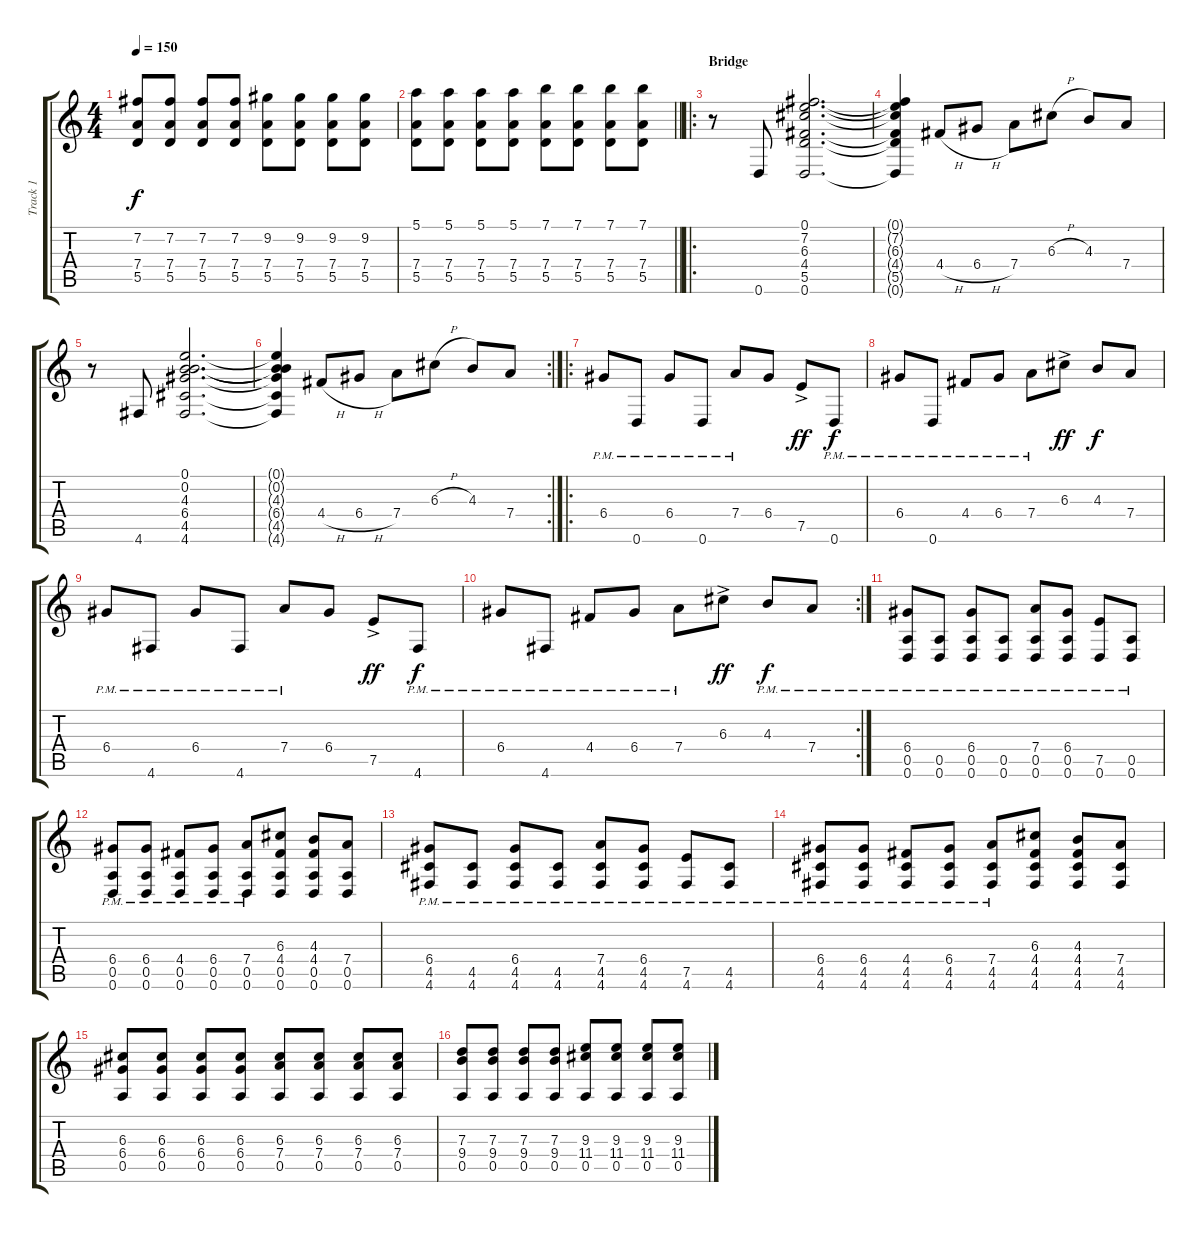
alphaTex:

\track ("Track 1" "Track 1") {instrument electricguitarclean}
\staff {score tabs}
\tuning (E4 B3 G3 D3 A2 D2) {hide}
\ts (4 4)
\tempo 150
\clef g2
\ks c
(7.2 7.4 5.5).8{dy f} (7.2 7.4 5.5).8 (7.2 7.4 5.5).8 (7.2 7.4 5.5).8 (9.2 7.4 5.5).8 (9.2 7.4 5.5).8 (9.2 7.4 5.5).8 (9.2 7.4 5.5).8 |
\barLineRight lightlight
(5.1 7.4 5.5).8 (5.1 7.4 5.5).8 (5.1 7.4 5.5).8 (5.1 7.4 5.5).8 (7.1 7.4 5.5).8 (7.1 7.4 5.5).8 (7.1 7.4 5.5).8 (7.1 7.4 5.5).8 |
\ro
\section ("" "Bridge")
r.8 0.6.8 (0.1 7.2 6.3 4.4 5.5 0.6).2{d} |
(0.1{t} 7.2{t} 6.3{t} 4.4{t} 5.5{t} 0.6{t}).4 4.4{h}.8 6.4{h}.8 7.4.8 6.3{h}.8 4.3.8 7.4.8 |
r.8 4.6.8 (0.1 0.2 4.3 6.4 4.5 4.6).2{d} |
\rc 2
(0.1{t} 0.2{t} 4.3{t} 6.4{t} 4.5{t} 4.6{t}).4 4.4{h}.8 6.4{h}.8 7.4.8 6.3{h}.8 4.3.8 7.4.8 |
\ro
6.4{pm}.8 0.6{pm}.8 6.4{pm}.8 0.6{pm}.8 7.4{pm}.8 6.4.8 7.5{ac}.8{dy ff} 0.6{pm}.8{dy f} |
6.4{pm}.8 0.6{pm}.8 4.4{pm}.8 6.4{pm}.8 7.4{pm}.8 6.3{ac}.8{dy ff} 4.3.8{dy f} 7.4.8 |
6.4{pm}.8 4.6{pm}.8 6.4{pm}.8 4.6{pm}.8 7.4{pm}.8 6.4.8 7.5{ac}.8{dy ff} 4.6{pm}.8{dy f} |
\rc 2
6.4{pm}.8 4.6{pm}.8 4.4{pm}.8 6.4{pm}.8 7.4{pm}.8 6.3{ac}.8{dy ff} 4.3{pm}.8{dy f} 7.4{pm}.8 |
(6.4{pm} 0.5{pm} 0.6{pm}).8 (0.5{pm} 0.6{pm}).8 (6.4{pm} 0.5{pm} 0.6{pm}).8 (0.5{pm} 0.6{pm}).8 (7.4{pm} 0.5{pm} 0.6{pm}).8 (6.4{pm} 0.5{pm} 0.6{pm}).8 (7.5{pm} 0.6{pm}).8 (0.5{pm} 0.6{pm}).8 |
(6.4{pm} 0.5{pm} 0.6{pm}).8 (6.4{pm} 0.5{pm} 0.6{pm}).8 (4.4{pm} 0.5{pm} 0.6{pm}).8 (6.4{pm} 0.5{pm} 0.6{pm}).8 (7.4{pm} 0.5{pm} 0.6{pm}).8 (6.3 4.4 0.5 0.6).8 (4.3 4.4 0.5 0.6).8 (7.4 0.5 0.6).8 |
(6.4{pm} 4.5{pm} 4.6{pm}).8 (4.5{pm} 4.6{pm}).8 (6.4{pm} 4.5{pm} 4.6{pm}).8 (4.5{pm} 4.6{pm}).8 (7.4{pm} 4.5{pm} 4.6{pm}).8 (6.4{pm} 4.5{pm} 4.6{pm}).8 (7.5{pm} 4.6{pm}).8 (4.5{pm} 4.6{pm}).8 |
(6.4{pm} 4.5{pm} 4.6{pm}).8 (6.4{pm} 4.5{pm} 4.6{pm}).8 (4.4{pm} 4.5{pm} 4.6{pm}).8 (6.4{pm} 4.5{pm} 4.6{pm}).8 (7.4{pm} 4.5{pm} 4.6{pm}).8 (6.3 4.4 4.5 4.6).8 (4.3 4.4 4.5 4.6).8 (7.4 4.5 4.6).8 |
(6.3 6.4 0.5).8 (6.3 6.4 0.5).8 (6.3 6.4 0.5).8 (6.3 6.4 0.5).8 (6.3 7.4 0.5).8 (6.3 7.4 0.5).8 (6.3 7.4 0.5).8 (6.3 7.4 0.5).8 |
(7.3 9.4 0.5).8 (7.3 9.4 0.5).8 (7.3 9.4 0.5).8 (7.3 9.4 0.5).8 (9.3 11.4 0.5).8 (9.3 11.4 0.5).8 (9.3 11.4 0.5).8 (9.3 11.4 0.5).8
